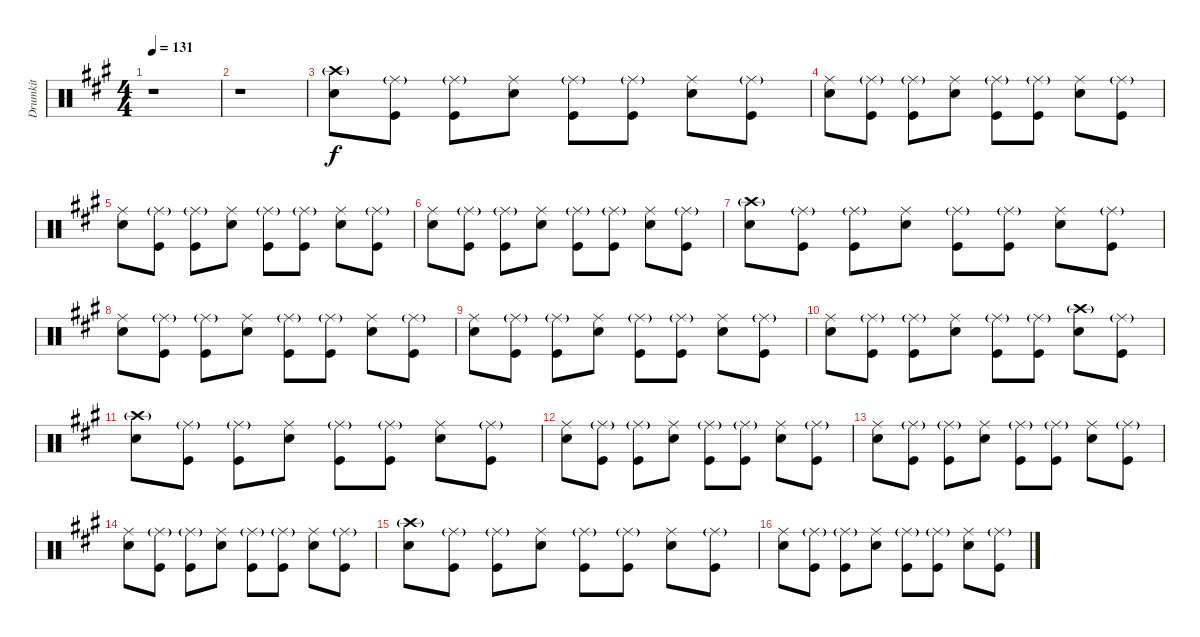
\track ("Drumkit" "Drumkit") {instrument percussion}
\staff {score}
\articulation defaults
\ts (4 4)
\tempo 131
\clef neutral
\ks a
r.1{dy ff} |
r.1 |
("Crash high (hit)"{g} "Snare (hit) 2").8{dy f} ("Ride (middle)"{g} "Kick (hit)").8 ("Ride (middle)"{g} "Kick (hit)").8 ("Ride (middle)" "Snare (hit) 2").8 ("Ride (middle)"{g} "Kick (hit)").8 ("Ride (middle)"{g} "Kick (hit)").8 ("Ride (middle)" "Snare (hit) 2").8 ("Ride (middle)"{g} "Kick (hit)").8 |
("Ride (middle)" "Snare (hit) 2").8 ("Ride (middle)"{g} "Kick (hit)").8 ("Ride (middle)"{g} "Kick (hit)").8 ("Ride (middle)" "Snare (hit) 2").8 ("Ride (middle)"{g} "Kick (hit)").8 ("Ride (middle)"{g} "Kick (hit)").8 ("Ride (middle)" "Snare (hit) 2").8 ("Ride (middle)"{g} "Kick (hit)").8 |
("Ride (middle)" "Snare (hit) 2").8 ("Ride (middle)"{g} "Kick (hit)").8 ("Ride (middle)"{g} "Kick (hit)").8 ("Ride (middle)" "Snare (hit) 2").8 ("Ride (middle)"{g} "Kick (hit)").8 ("Ride (middle)"{g} "Kick (hit)").8 ("Ride (middle)" "Snare (hit) 2").8 ("Ride (middle)"{g} "Kick (hit)").8 |
("Ride (middle)" "Snare (hit) 2").8 ("Ride (middle)"{g} "Kick (hit)").8 ("Ride (middle)"{g} "Kick (hit)").8 ("Ride (middle)" "Snare (hit) 2").8 ("Ride (middle)"{g} "Kick (hit)").8 ("Ride (middle)"{g} "Kick (hit)").8 ("Ride (middle)" "Snare (hit) 2").8 ("Ride (middle)"{g} "Kick (hit)").8 |
("Crash high (hit)"{g} "Snare (hit) 2").8 ("Ride (middle)"{g} "Kick (hit)").8 ("Ride (middle)"{g} "Kick (hit)").8 ("Ride (middle)" "Snare (hit) 2").8 ("Ride (middle)"{g} "Kick (hit)").8 ("Ride (middle)"{g} "Kick (hit)").8 ("Ride (middle)" "Snare (hit) 2").8 ("Ride (middle)"{g} "Kick (hit)").8 |
("Ride (middle)" "Snare (hit) 2").8 ("Ride (middle)"{g} "Kick (hit)").8 ("Ride (middle)"{g} "Kick (hit)").8 ("Ride (middle)" "Snare (hit) 2").8 ("Ride (middle)"{g} "Kick (hit)").8 ("Ride (middle)"{g} "Kick (hit)").8 ("Ride (middle)" "Snare (hit) 2").8 ("Ride (middle)"{g} "Kick (hit)").8 |
("Ride (middle)" "Snare (hit) 2").8 ("Ride (middle)"{g} "Kick (hit)").8 ("Ride (middle)"{g} "Kick (hit)").8 ("Ride (middle)" "Snare (hit) 2").8 ("Ride (middle)"{g} "Kick (hit)").8 ("Ride (middle)"{g} "Kick (hit)").8 ("Ride (middle)" "Snare (hit) 2").8 ("Ride (middle)"{g} "Kick (hit)").8 |
("Ride (middle)" "Snare (hit) 2").8 ("Ride (middle)"{g} "Kick (hit)").8 ("Ride (middle)"{g} "Kick (hit)").8 ("Ride (middle)" "Snare (hit) 2").8 ("Ride (middle)"{g} "Kick (hit)").8 ("Ride (middle)"{g} "Kick (hit)").8 ("Crash high (hit)"{g} "Snare (hit) 2").8 ("Ride (middle)"{g} "Kick (hit)").8 |
("Crash high (hit)"{g} "Snare (hit) 2").8 ("Ride (middle)"{g} "Kick (hit)").8 ("Ride (middle)"{g} "Kick (hit)").8 ("Ride (middle)" "Snare (hit) 2").8 ("Ride (middle)"{g} "Kick (hit)").8 ("Ride (middle)"{g} "Kick (hit)").8 ("Ride (middle)" "Snare (hit) 2").8 ("Ride (middle)"{g} "Kick (hit)").8 |
("Ride (middle)" "Snare (hit) 2").8 ("Ride (middle)"{g} "Kick (hit)").8 ("Ride (middle)"{g} "Kick (hit)").8 ("Ride (middle)" "Snare (hit) 2").8 ("Ride (middle)"{g} "Kick (hit)").8 ("Ride (middle)"{g} "Kick (hit)").8 ("Ride (middle)" "Snare (hit) 2").8 ("Ride (middle)"{g} "Kick (hit)").8 |
("Ride (middle)" "Snare (hit) 2").8 ("Ride (middle)"{g} "Kick (hit)").8 ("Ride (middle)"{g} "Kick (hit)").8 ("Ride (middle)" "Snare (hit) 2").8 ("Ride (middle)"{g} "Kick (hit)").8 ("Ride (middle)"{g} "Kick (hit)").8 ("Ride (middle)" "Snare (hit) 2").8 ("Ride (middle)"{g} "Kick (hit)").8 |
("Ride (middle)" "Snare (hit) 2").8 ("Ride (middle)"{g} "Kick (hit)").8 ("Ride (middle)"{g} "Kick (hit)").8 ("Ride (middle)" "Snare (hit) 2").8 ("Ride (middle)"{g} "Kick (hit)").8 ("Ride (middle)"{g} "Kick (hit)").8 ("Ride (middle)" "Snare (hit) 2").8 ("Ride (middle)"{g} "Kick (hit)").8 |
("Crash high (hit)"{g} "Snare (hit) 2").8 ("Ride (middle)"{g} "Kick (hit)").8 ("Ride (middle)"{g} "Kick (hit)").8 ("Ride (middle)" "Snare (hit) 2").8 ("Ride (middle)"{g} "Kick (hit)").8 ("Ride (middle)"{g} "Kick (hit)").8 ("Ride (middle)" "Snare (hit) 2").8 ("Ride (middle)"{g} "Kick (hit)").8 |
("Ride (middle)" "Snare (hit) 2").8 ("Ride (middle)"{g} "Kick (hit)").8 ("Ride (middle)"{g} "Kick (hit)").8 ("Ride (middle)" "Snare (hit) 2").8 ("Ride (middle)"{g} "Kick (hit)").8 ("Ride (middle)"{g} "Kick (hit)").8 ("Ride (middle)" "Snare (hit) 2").8 ("Ride (middle)"{g} "Kick (hit)").8
